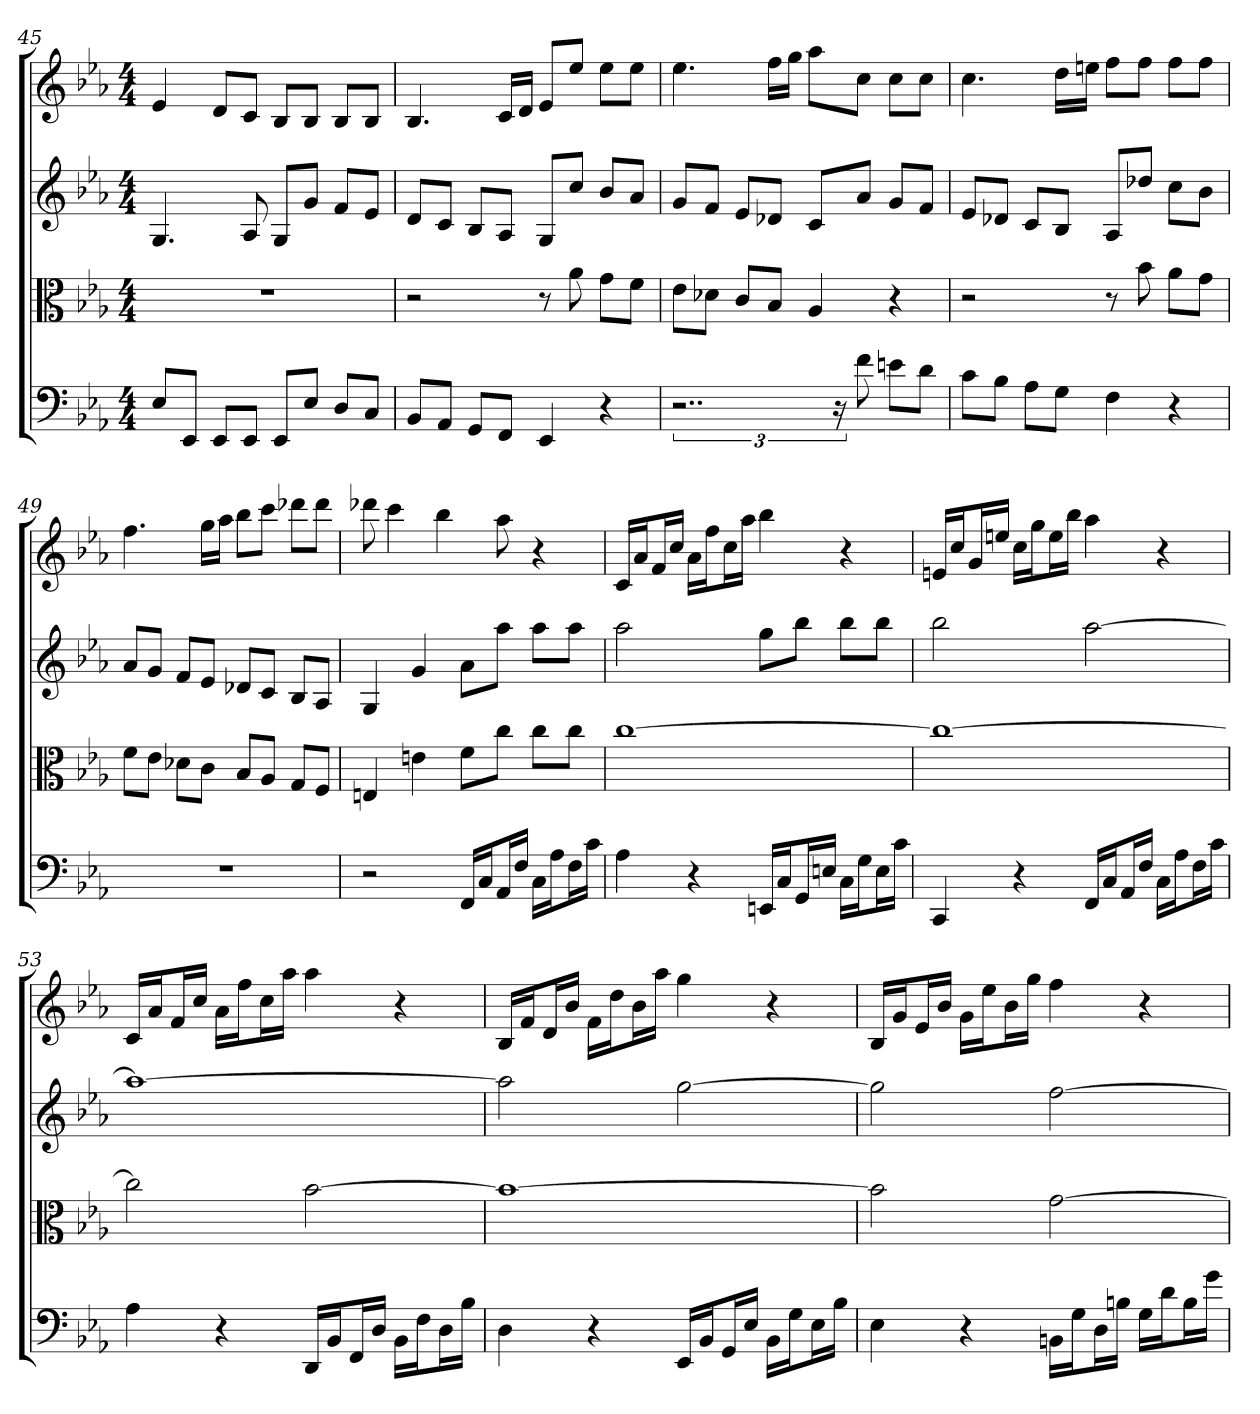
**kern	**kern	**kern	**kern
*part4	*part3	*part2	*part1
*staff4	*staff3	*staff2	*staff1
*clefF4	*clefC3	*	*
*k[b-e-a-]	*k[b-e-a-]	*k[b-e-a-]	*k[b-e-a-]
*E-:	*E-:	*E-:	*E-:
*M4/4	*M4/4	*M4/4	*M4/4
=45	=45	=45	=45
8E-/L	1r	4.G	4e-
8EE-/J	.	.	.
8EE-/L	.	.	8dL
8EE-/J	.	8A-	8cJ
8EE-/L	.	8GL	8B-L
8E-/J	.	8gJ	8B-J
8D/L	.	8fL	8B-L
8C/J	.	8e-J	8B-J
=46	=46	=46	=46
8BB-/L	2r	8dL	4.B-
8AA-/J	.	8cJ	.
8GG/L	.	8B-L	.
8FF/J	.	8A-J	16cLL
.	.	.	16dJJ
4EE-	8r	8GL	8e-L
.	8a-	8ccJ	8ee-J
4r	8g\L	8b-L	8ee-L
.	8f\J	8a-J	8ee-J
=47	=47	=47	=47
3..r	8e-\L	8gL	4.ee-
.	8d-X\J	8fJ	.
.	8c/L	8e-L	.
.	8B-/J	8d-XJ	16ffLL
.	.	.	16ggJJ
.	4A-	8cL	8aa-L
24r	.	.	.
8f	.	8a-J	8ccJ
8en\L	4r	8gL	8ccL
8d\J	.	8fJ	8ccJ
=48	=48	=48	=48
8c\L	2r	8e-L	4.cc
8B-\J	.	8d-XJ	.
8A-\L	.	8cL	.
8G\J	.	8B-J	16ddLL
.	.	.	16eenJJ
4F	8r	8A-L	8ffL
.	8b-	8dd-XJ	8ffJ
4r	8a-\L	8ccL	8ffL
.	8g\J	8b-J	8ffJ
=49	=49	=49	=49
1r	8f\L	8a-L	4.ff
.	8e-\J	8gJ	.
.	8d-X\L	8fL	.
.	8c\J	8e-J	16ggLL
.	.	.	16aa-JJ
.	8B-/L	8d-XL	8bb-L
.	8A-/J	8cJ	8cccJ
.	8G/L	8B-L	8ddd-XL
.	8F/J	8A-J	8ddd-J
=50	=50	=50	=50
2r	4En	4G	8ddd-X
.	.	.	4ccc
.	4en	4g	.
.	.	.	4bb-
16FF/LL	8f\L	8a-L	.
16C/J	.	.	.
16AA-/L	8cc\J	8aa-J	8aa-
16F/JJ	.	.	.
16C\LL	8cc\L	8aa-L	4r
16A-\J	.	.	.
16F\L	8cc\J	8aa-J	.
16c\JJ	.	.	.
=51	=51	=51	=51
4A-	[1cc	2aa-	16cLL
.	.	.	16a-J
.	.	.	16fL
.	.	.	16ccJJ
4r	.	.	16a-LL
.	.	.	16ffJ
.	.	.	16ccL
.	.	.	16aa-JJ
16EEn/LL	.	8ggL	4bb-
16C/J	.	.	.
16GG/L	.	8bb-J	.
16En/JJ	.	.	.
16C\LL	.	8bb-L	4r
16G\J	.	.	.
16E\L	.	8bb-J	.
16c\JJ	.	.	.
=52	=52	=52	=52
4CC	1cc_	2bb-	16enLL
.	.	.	16ccJ
.	.	.	16gL
.	.	.	16eenJJ
4r	.	.	16ccLL
.	.	.	16ggJ
.	.	.	16eeL
.	.	.	16bb-JJ
16FF/LL	.	[2aa-	4aa-
16C/J	.	.	.
16AA-/L	.	.	.
16F/JJ	.	.	.
16C\LL	.	.	4r
16A-\J	.	.	.
16F\L	.	.	.
16c\JJ	.	.	.
=53	=53	=53	=53
4A-	2cc]	1aa-_	16cLL
.	.	.	16a-J
.	.	.	16fL
.	.	.	16ccJJ
4r	.	.	16a-LL
.	.	.	16ffJ
.	.	.	16ccL
.	.	.	16aa-JJ
16DD/LL	[2b-	.	4aa-
16BB-/J	.	.	.
16FF/L	.	.	.
16D/JJ	.	.	.
16BB-\LL	.	.	4r
16F\J	.	.	.
16D\L	.	.	.
16B-\JJ	.	.	.
=54	=54	=54	=54
4D	1b-_	2aa-]	16B-LL
.	.	.	16fJ
.	.	.	16dL
.	.	.	16b-JJ
4r	.	.	16fLL
.	.	.	16ddJ
.	.	.	16b-L
.	.	.	16aa-JJ
16EE-/LL	.	[2gg	4gg
16BB-/J	.	.	.
16GG/L	.	.	.
16E-/JJ	.	.	.
16BB-\LL	.	.	4r
16G\J	.	.	.
16E-\L	.	.	.
16B-\JJ	.	.	.
=55	=55	=55	=55
4E-	2b-]	2gg]	16B-LL
.	.	.	16gJ
.	.	.	16e-L
.	.	.	16b-JJ
4r	.	.	16gLL
.	.	.	16ee-J
.	.	.	16b-L
.	.	.	16ggJJ
16BBn\LL	[2g	[2ff	4ff
16G\J	.	.	.
16D\L	.	.	.
16Bn\JJ	.	.	.
16G\LL	.	.	4r
16d\J	.	.	.
16B\L	.	.	.
16g\JJ	.	.	.
=	=	=	=
*-	*-	*-	*-
